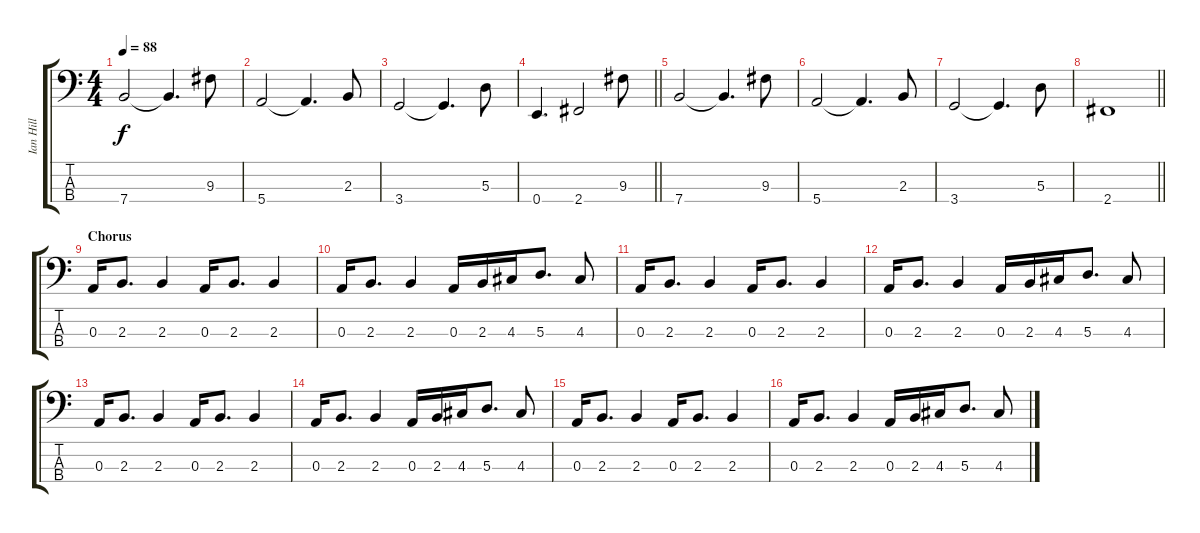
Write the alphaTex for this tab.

\track ("Ian Hill" "Ian Hill") {instrument electricbasspick}
\staff {score tabs}
\tuning (G2 D2 A1 E1) {hide}
\ts (4 4)
\tempo 88
\clef f4
\ks c
7.4.2{dy f} 7.4{t}.4{d} 9.3.8 |
5.4.2 5.4{t}.4{d} 2.3.8 |
3.4.2 3.4{t}.4{d} 5.3.8 |
\barLineRight lightlight
0.4.4{d} 2.4.2 9.3.8 |
7.4.2 7.4{t}.4{d} 9.3.8 |
5.4.2 5.4{t}.4{d} 2.3.8 |
3.4.2 3.4{t}.4{d} 5.3.8 |
\barLineRight lightlight
2.4.1 |
\section ("" "Chorus")
0.3.16 2.3.8{d} 2.3.4 0.3.16 2.3.8{d} 2.3.4 |
0.3.16 2.3.8{d} 2.3.4 0.3.16 2.3.16 4.3.16 5.3.8{d} 4.3.8 |
0.3.16 2.3.8{d} 2.3.4 0.3.16 2.3.8{d} 2.3.4 |
0.3.16 2.3.8{d} 2.3.4 0.3.16 2.3.16 4.3.16 5.3.8{d} 4.3.8 |
0.3.16 2.3.8{d} 2.3.4 0.3.16 2.3.8{d} 2.3.4 |
0.3.16 2.3.8{d} 2.3.4 0.3.16 2.3.16 4.3.16 5.3.8{d} 4.3.8 |
0.3.16 2.3.8{d} 2.3.4 0.3.16 2.3.8{d} 2.3.4 |
0.3.16 2.3.8{d} 2.3.4 0.3.16 2.3.16 4.3.16 5.3.8{d} 4.3.8
